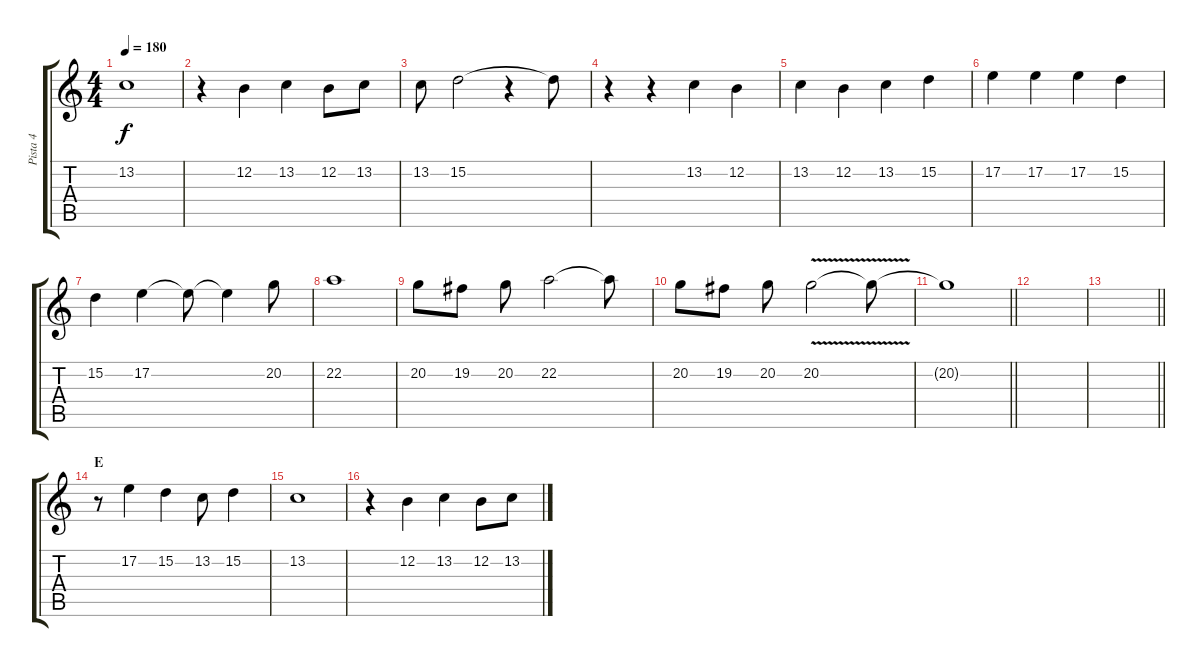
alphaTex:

\track ("Pista 4" "Pista 4") {instrument pad7halo}
\staff {score tabs}
\tuning (E4 B3 G3 D3 A2 E2) {hide}
\ts (4 4)
\tempo 180
\clef g2
\ks c
13.2.1{dy f} |
r.4 12.2.4 13.2.4 12.2.8 13.2.8 |
13.2.8 15.2.2 r.4 15.2{t}.8 |
r.4 r.4 13.2.4 12.2.4 |
13.2.4 12.2.4 13.2.4 15.2.4 |
17.2.4 17.2.4 17.2.4 15.2.4 |
15.2.4 17.2.4 17.2{t}.8 17.2{t}.4 20.2.8 |
22.2.1 |
20.2.8 19.2.8 20.2.8 22.2.2 22.2{t}.8 |
20.2.8 19.2.8 20.2.8 20.2{v}.2 20.2{t}.8 |
\barLineRight lightlight
20.2{t}.1 |
|
\barLineRight lightlight
|
\section ("" "E")
r.8 17.2.4 15.2.4 13.2.8 15.2.4 |
13.2.1 |
r.4 12.2.4 13.2.4 12.2.8 13.2.8
